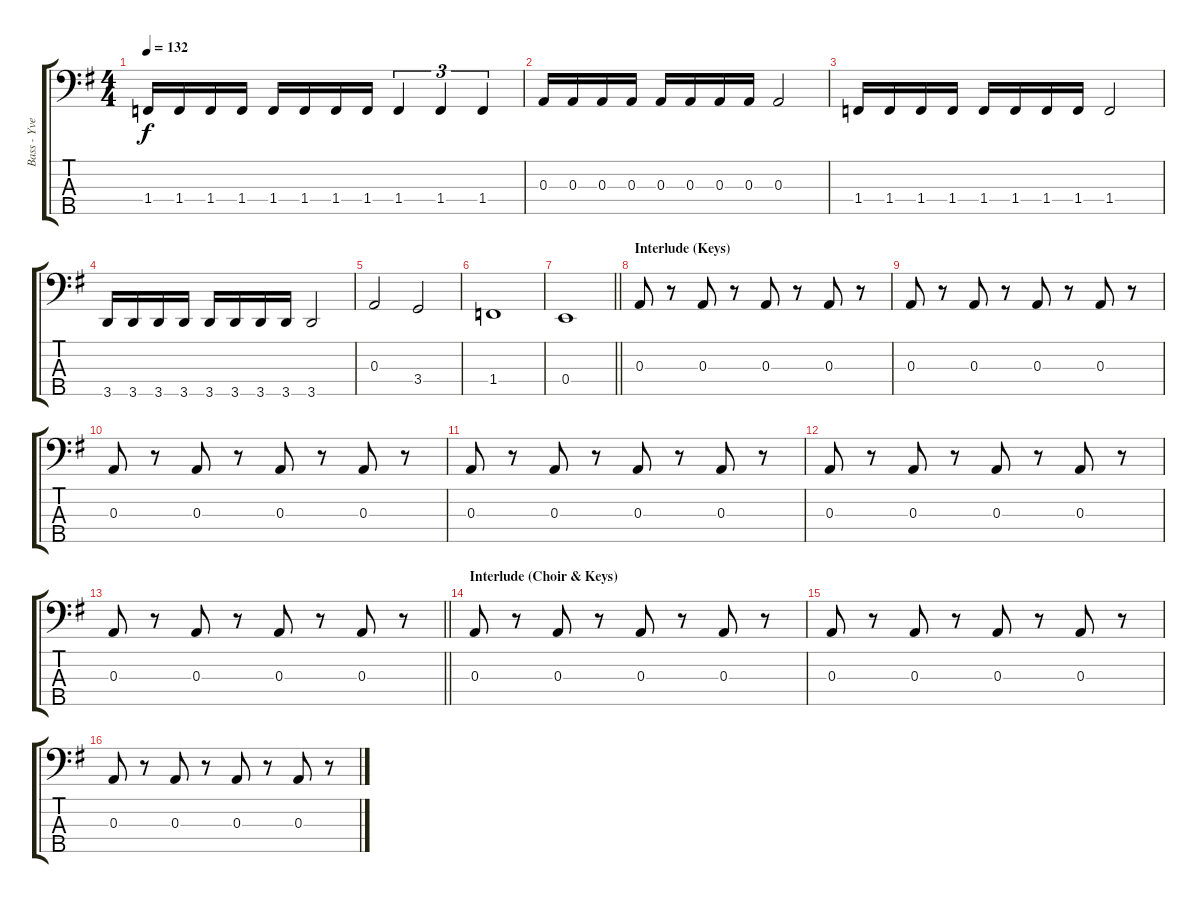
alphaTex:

\track ("Bass - Yves Huts" "Bass - Yve") {instrument electricbassfinger}
\staff {score tabs}
\tuning (G2 D2 A1 E1 B0) {hide}
\ts (4 4)
\tempo 132
\clef f4
\ks g
1.4.16{dy f} 1.4.16 1.4.16 1.4.16 1.4.16 1.4.16 1.4.16 1.4.16 1.4.4{tu (3 2)} 1.4.4{tu (3 2)} 1.4.4{tu (3 2)} |
0.3.16 0.3.16 0.3.16 0.3.16 0.3.16 0.3.16 0.3.16 0.3.16 0.3.2 |
1.4.16 1.4.16 1.4.16 1.4.16 1.4.16 1.4.16 1.4.16 1.4.16 1.4.2 |
3.5.16 3.5.16 3.5.16 3.5.16 3.5.16 3.5.16 3.5.16 3.5.16 3.5.2 |
0.3.2 3.4.2 |
1.4.1 |
\barLineRight lightlight
0.4.1 |
\section ("" "Interlude (Keys)")
0.3.8 r.8 0.3.8 r.8 0.3.8 r.8 0.3.8 r.8 |
0.3.8 r.8 0.3.8 r.8 0.3.8 r.8 0.3.8 r.8 |
0.3.8 r.8 0.3.8 r.8 0.3.8 r.8 0.3.8 r.8 |
0.3.8 r.8 0.3.8 r.8 0.3.8 r.8 0.3.8 r.8 |
0.3.8 r.8 0.3.8 r.8 0.3.8 r.8 0.3.8 r.8 |
\barLineRight lightlight
0.3.8 r.8 0.3.8 r.8 0.3.8 r.8 0.3.8 r.8 |
\section ("" "Interlude (Choir & Keys)")
0.3.8 r.8 0.3.8 r.8 0.3.8 r.8 0.3.8 r.8 |
0.3.8 r.8 0.3.8 r.8 0.3.8 r.8 0.3.8 r.8 |
0.3.8 r.8 0.3.8 r.8 0.3.8 r.8 0.3.8 r.8
